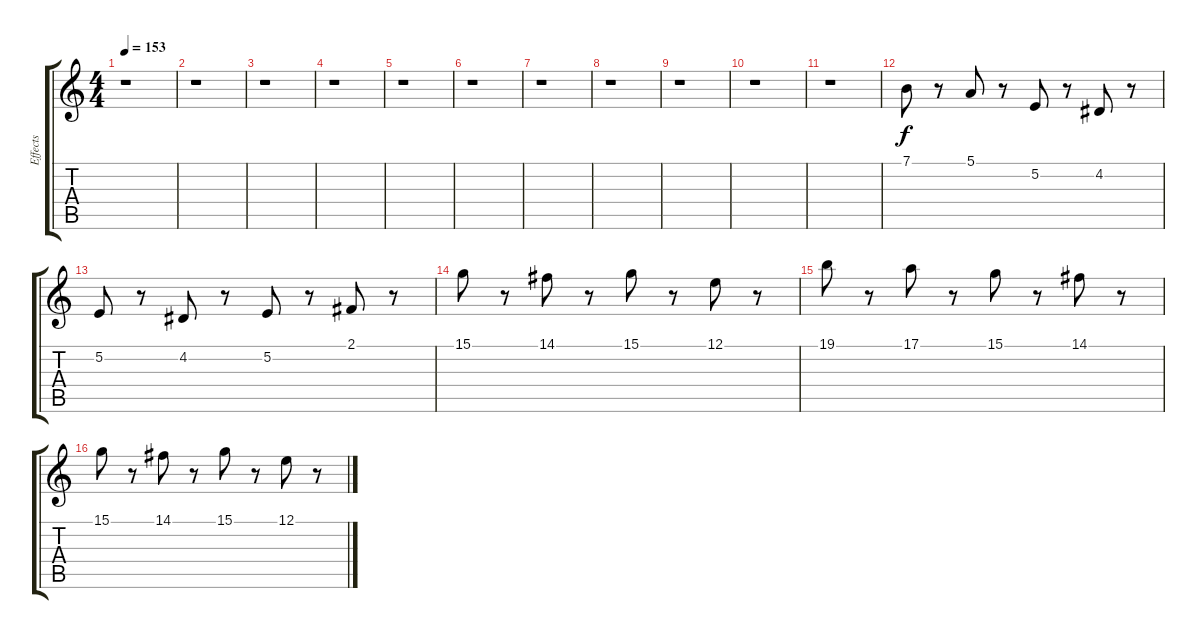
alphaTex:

\track ("Effects" "Effects") {instrument musicbox}
\staff {score tabs}
\tuning (E4 B3 G3 D3 A2 E2) {hide}
\ts (4 4)
\tempo 153
\clef g2
\ks c
r.1{dy mp} |
r.1 |
r.1 |
r.1 |
r.1 |
r.1 |
r.1 |
r.1 |
r.1 |
r.1 |
r.1 |
7.1.8{dy f} r.8 5.1.8 r.8 5.2.8 r.8 4.2.8 r.8 |
5.2.8 r.8 4.2.8 r.8 5.2.8 r.8 2.1.8 r.8 |
15.1.8 r.8 14.1.8 r.8 15.1.8 r.8 12.1.8 r.8 |
19.1.8 r.8 17.1.8 r.8 15.1.8 r.8 14.1.8 r.8 |
15.1.8 r.8 14.1.8 r.8 15.1.8 r.8 12.1.8 r.8
